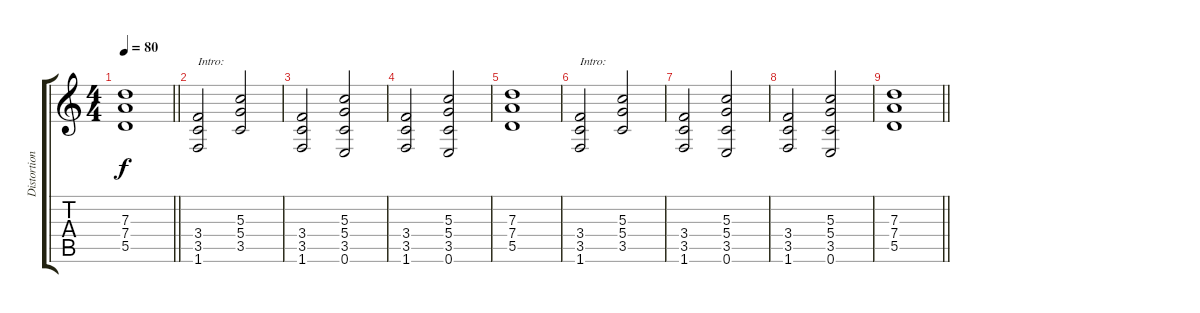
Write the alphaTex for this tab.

\track ("Distortion Guitar" "Distortion") {instrument distortionguitar}
\staff {score tabs}
\tuning (E4 B3 G3 D3 A2 E2) {hide}
\ts (4 4)
\tempo 80
\clef g2
\barLineRight lightlight
\ks c
(7.3 7.4 5.5).1{dy f} |
(3.4 3.5 1.6).2{txt "Intro:"} (5.3 5.4 3.5).2 |
(3.4 3.5 1.6).2 (5.3 5.4 3.5 0.6).2 |
(3.4 3.5 1.6).2 (5.3 5.4 3.5 0.6).2 |
(7.3 7.4 5.5).1 |
(3.4 3.5 1.6).2{txt "Intro:"} (5.3 5.4 3.5).2 |
(3.4 3.5 1.6).2 (5.3 5.4 3.5 0.6).2 |
(3.4 3.5 1.6).2 (5.3 5.4 3.5 0.6).2 |
\barLineRight lightlight
(7.3 7.4 5.5).1
